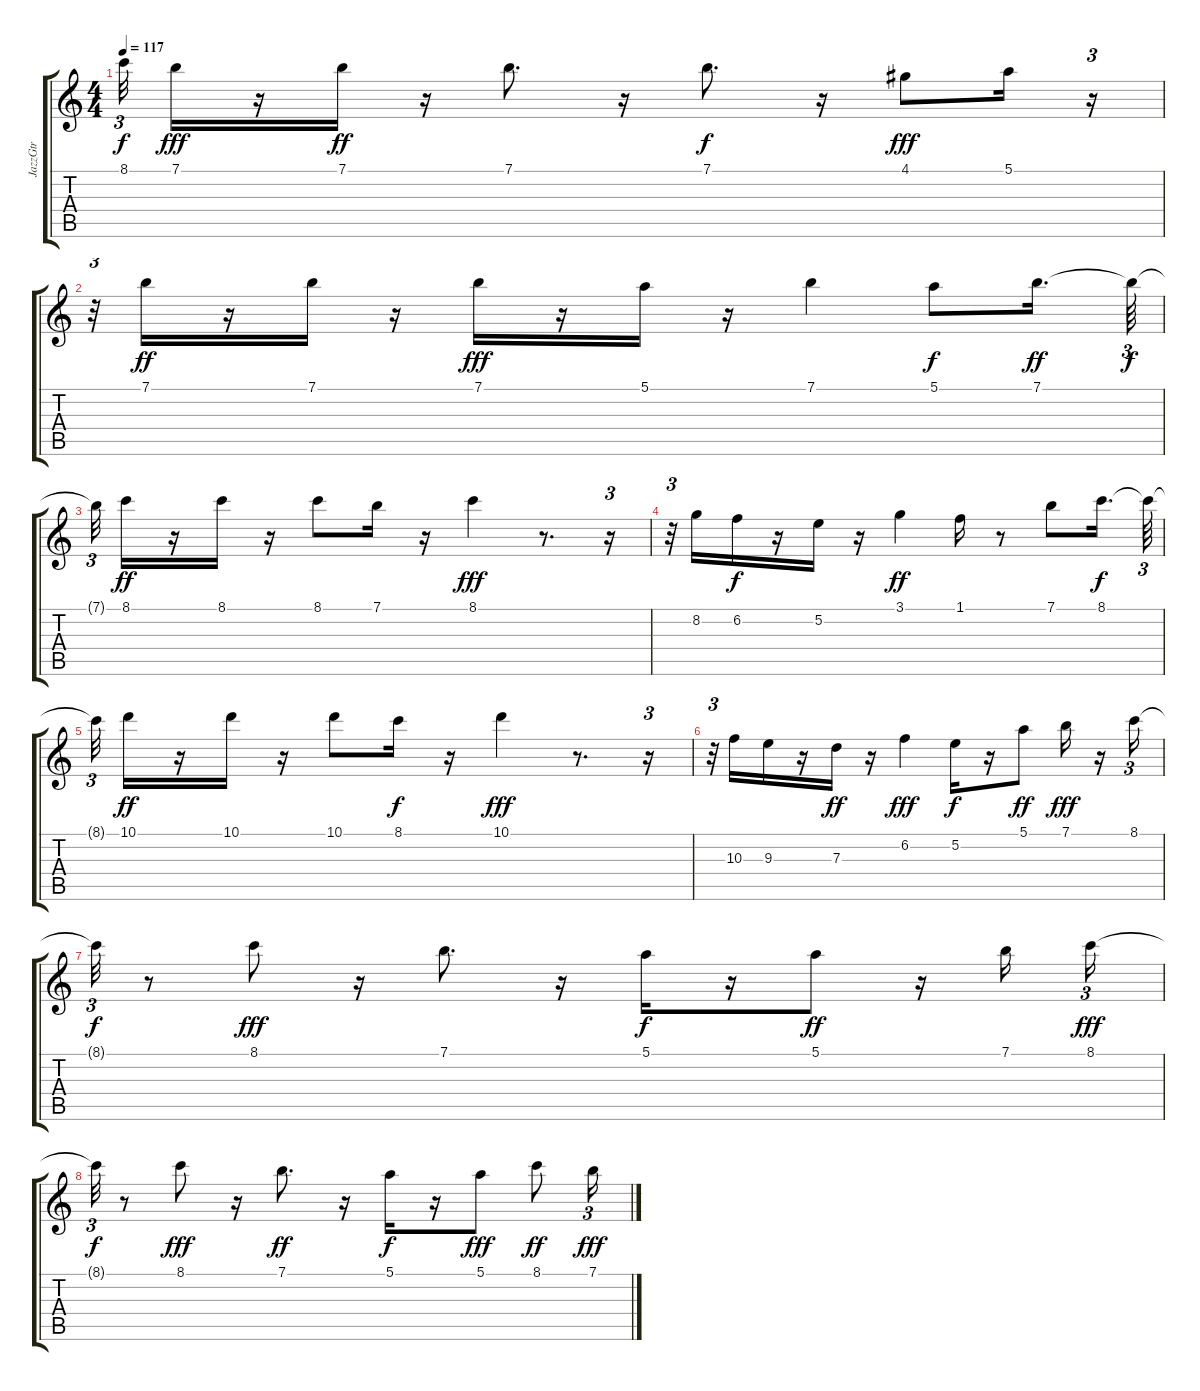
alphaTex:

\track ("JazzGtr" "JazzGtr") {instrument electricguitarjazz}
\staff {score tabs}
\tuning (E4 B3 G3 D3 A2 E2) {hide}
\ts (4 4)
\tempo 117
\clef g2
\ks c
8.1{t}.32{tu (3 2) dy f} 7.1.16{dy fff} r.16 7.1.16{dy ff} r.16 7.1.8{d} r.16 7.1.8{d dy f} r.16 4.1.8{dy fff} 5.1.16 r.16{tu (3 2)} |
r.32{tu (3 2)} 7.1.16{dy ff} r.16 7.1.16 r.16 7.1.16{dy fff} r.16 5.1.16 r.16 7.1.4 5.1.8{dy f} 7.1.16{d dy ff} 7.1{t}.64{tu (3 2) dy f} |
7.1{t}.32{tu (3 2)} 8.1.16{dy ff} r.16 8.1.16 r.16 8.1.8 7.1.16 r.16 8.1.4{dy fff} r.8{d} r.16{tu (3 2)} |
r.32{tu (3 2)} 8.2.16 6.2.16{dy f} r.16 5.2.16 r.16 3.1.4{dy ff} 1.1.16 r.8 7.1.8 8.1.16{d dy f} 8.1{t}.64{tu (3 2)} |
8.1{t}.32{tu (3 2)} 10.1.16{dy ff} r.16 10.1.16 r.16 10.1.8 8.1.16{dy f} r.16 10.1.4{dy fff} r.8{d} r.16{tu (3 2)} |
r.32{tu (3 2)} 10.3.16 9.3.16 r.16 7.3.16{dy ff} r.16 6.2.4{dy fff} 5.2.16{dy f} r.16 5.1.8{dy ff} 7.1.16{dy fff} r.16 8.1.16{tu (3 2)} |
8.1{t}.32{tu (3 2) dy f} r.8 8.1.8{dy fff} r.16 7.1.8{d} r.16 5.1.16{dy f} r.16 5.1.8{dy ff} r.16 7.1.16 8.1.16{tu (3 2) dy fff} |
8.1{t}.32{tu (3 2) dy f} r.8 8.1.8{dy fff} r.16 7.1.8{d dy ff} r.16 5.1.16{dy f} r.16 5.1.8{dy fff} 8.1.8{dy ff} 7.1.16{tu (3 2) dy fff}
